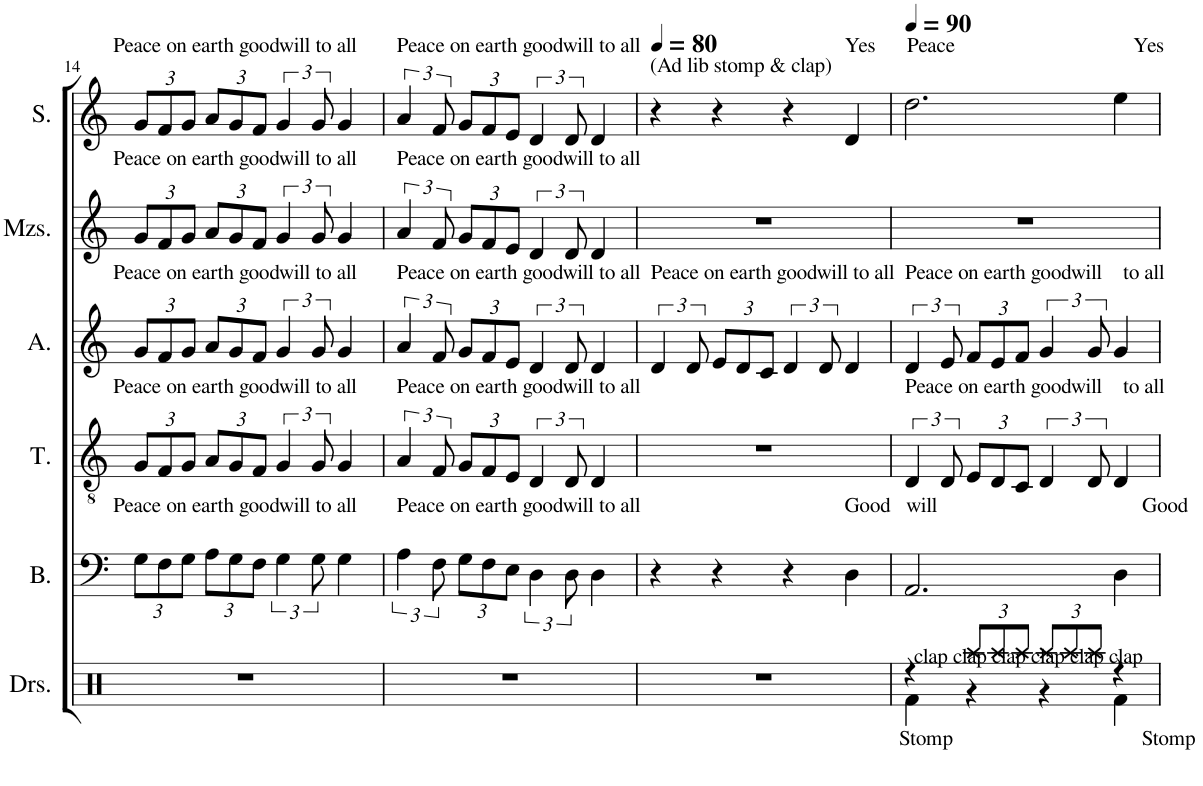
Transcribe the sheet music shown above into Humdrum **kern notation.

**kern	**kern	**kern	**kern	**kern	**kern
*part6	*part5	*part4	*part3	*part2	*part1
*staff6	*staff5	*staff4	*staff3	*staff2	*staff1
*I"Drumset	*I"Bass	*I"Tenor	*I"Alto	*I"Mezzo-soprano	*I"Soprano
*I'Drs.	*I'B.	*I'T.	*I'A.	*I'Mzs.	*I'S.
!!LO:PB:g=z
*clefX	*clefF4	*clefGv2	*clefG2	*clefG2	*clefG2
*k[]	*k[]	*k[]	*k[]	*k[]	*k[]
*M4/4	*M4/4	*M4/4	*M4/4	*M4/4	*M4/4
*	*Xbrackettup	*Xbrackettup	*Xbrackettup	*Xbrackettup	*Xbrackettup
=14	=14	=14	=14	=14	=14
!	!	!	!	!	!LO:TX:a:t=Peace on earth goodwill to all
!	!	!	!	!LO:TX:a:t=Peace on earth goodwill to all	!
!	!	!	!LO:TX:a:t=Peace on earth goodwill to all	!	!
!	!	!LO:TX:a:t=Peace on earth goodwill to all	!	!	!
!	!LO:TX:a:t=Peace on earth goodwill to all	!	!	!	!
1r	12G\L	12G/L	12g/L	12g/L	12g/L
.	12F\	12F/	12f/	12f/	12f/
.	12G\J	12G/J	12g/J	12g/J	12g/J
.	12A\L	12A/L	12a/L	12a/L	12a/L
.	12G\	12G/	12g/	12g/	12g/
.	12F\J	12F/J	12f/J	12f/J	12f/J
*	*brackettup	*brackettup	*brackettup	*brackettup	*brackettup
.	6G\	6G/	6g/	6g/	6g/
.	12G\	12G/	12g/	12g/	12g/
.	4G\	4G/	4g/	4g/	4g/
=15	=15	=15	=15	=15	=15
!	!	!	!	!	!LO:TX:a:t=Peace on earth goodwill to all
!	!	!	!	!LO:TX:a:t=Peace on earth goodwill to all	!
!	!	!	!LO:TX:a:t=Peace on earth goodwill to all	!	!
!	!	!LO:TX:a:t=Peace on earth goodwill to all	!	!	!
!	!LO:TX:a:t=Peace on earth goodwill to all	!	!	!	!
1r	6A\	6A/	6a/	6a/	6a/
.	12F\	12F/	12f/	12f/	12f/
*	*Xbrackettup	*Xbrackettup	*Xbrackettup	*Xbrackettup	*Xbrackettup
.	12G\L	12G/L	12g/L	12g/L	12g/L
.	12F\	12F/	12f/	12f/	12f/
.	12E\J	12E/J	12e/J	12e/J	12e/J
*	*brackettup	*brackettup	*brackettup	*brackettup	*brackettup
.	6D\	6D/	6d/	6d/	6d/
.	12D\	12D/	12d/	12d/	12d/
.	4D\	4D/	4d/	4d/	4d/
=16	=16	=16	=16	=16	=16
*	*	*	*	*	*MM80
!	!	!	!	!	!LO:TX:a:t=(Ad lib stomp & clap)
!	!	!	!LO:TX:a:t=Peace on earth goodwill to all  Peace on earth goodwill    to all	!	!
1r	4r	1r	6d/	1r	4r
.	.	.	12d/	.	.
*	*	*	*Xbrackettup	*	*
.	4r	.	12e/L	.	4r
.	.	.	12d/	.	.
.	.	.	12c/J	.	.
*	*	*	*brackettup	*	*
.	4r	.	6d/	.	4r
.	.	.	12d/	.	.
!	!	!	!	!	!LO:TX:a:t=Yes      Peace                                  Yes
!	!LO:TX:a:t=Good   will                                       Good	!	!	!	!
.	4D\	.	4d/	.	4d/
=17	=17	=17	=17	=17	=17
*	*	*	*	*	*MM90
*^	*	*	*	*	*
!	!	!	!LO:TX:a:t=Peace on earth goodwill    to all	!	!	!
!LO:TX:b:t=Stomp                                    Stomp	!	!	!	!	!	!
4r	4Rf\	2.AA/	6D/	6d/	1r	2.dd\
.	.	.	12D/	12e/	.	.
*Xbrackettup	*	*	*Xbrackettup	*Xbrackettup	*	*
!LO:TX:a:t=clap clap clap clap clap clap	!	!	!	!	!	!
12Raa/L	4r	.	12E/L	12f/L	.	.
12Raa/	.	.	12D/	12e/	.	.
12Raa/J	.	.	12C/J	12f/J	.	.
*	*	*	*brackettup	*brackettup	*	*
12Raa/L	4r	.	6D/	6g/	.	.
12Raa/	.	.	.	.	.	.
12Raa/J	.	.	12D/	12g/	.	.
4r	4Rf\	4D\	4D/	4g/	.	4ee\
*v	*v	*	*	*	*	*
=	=	=	=	=	=
*-	*-	*-	*-	*-	*-
